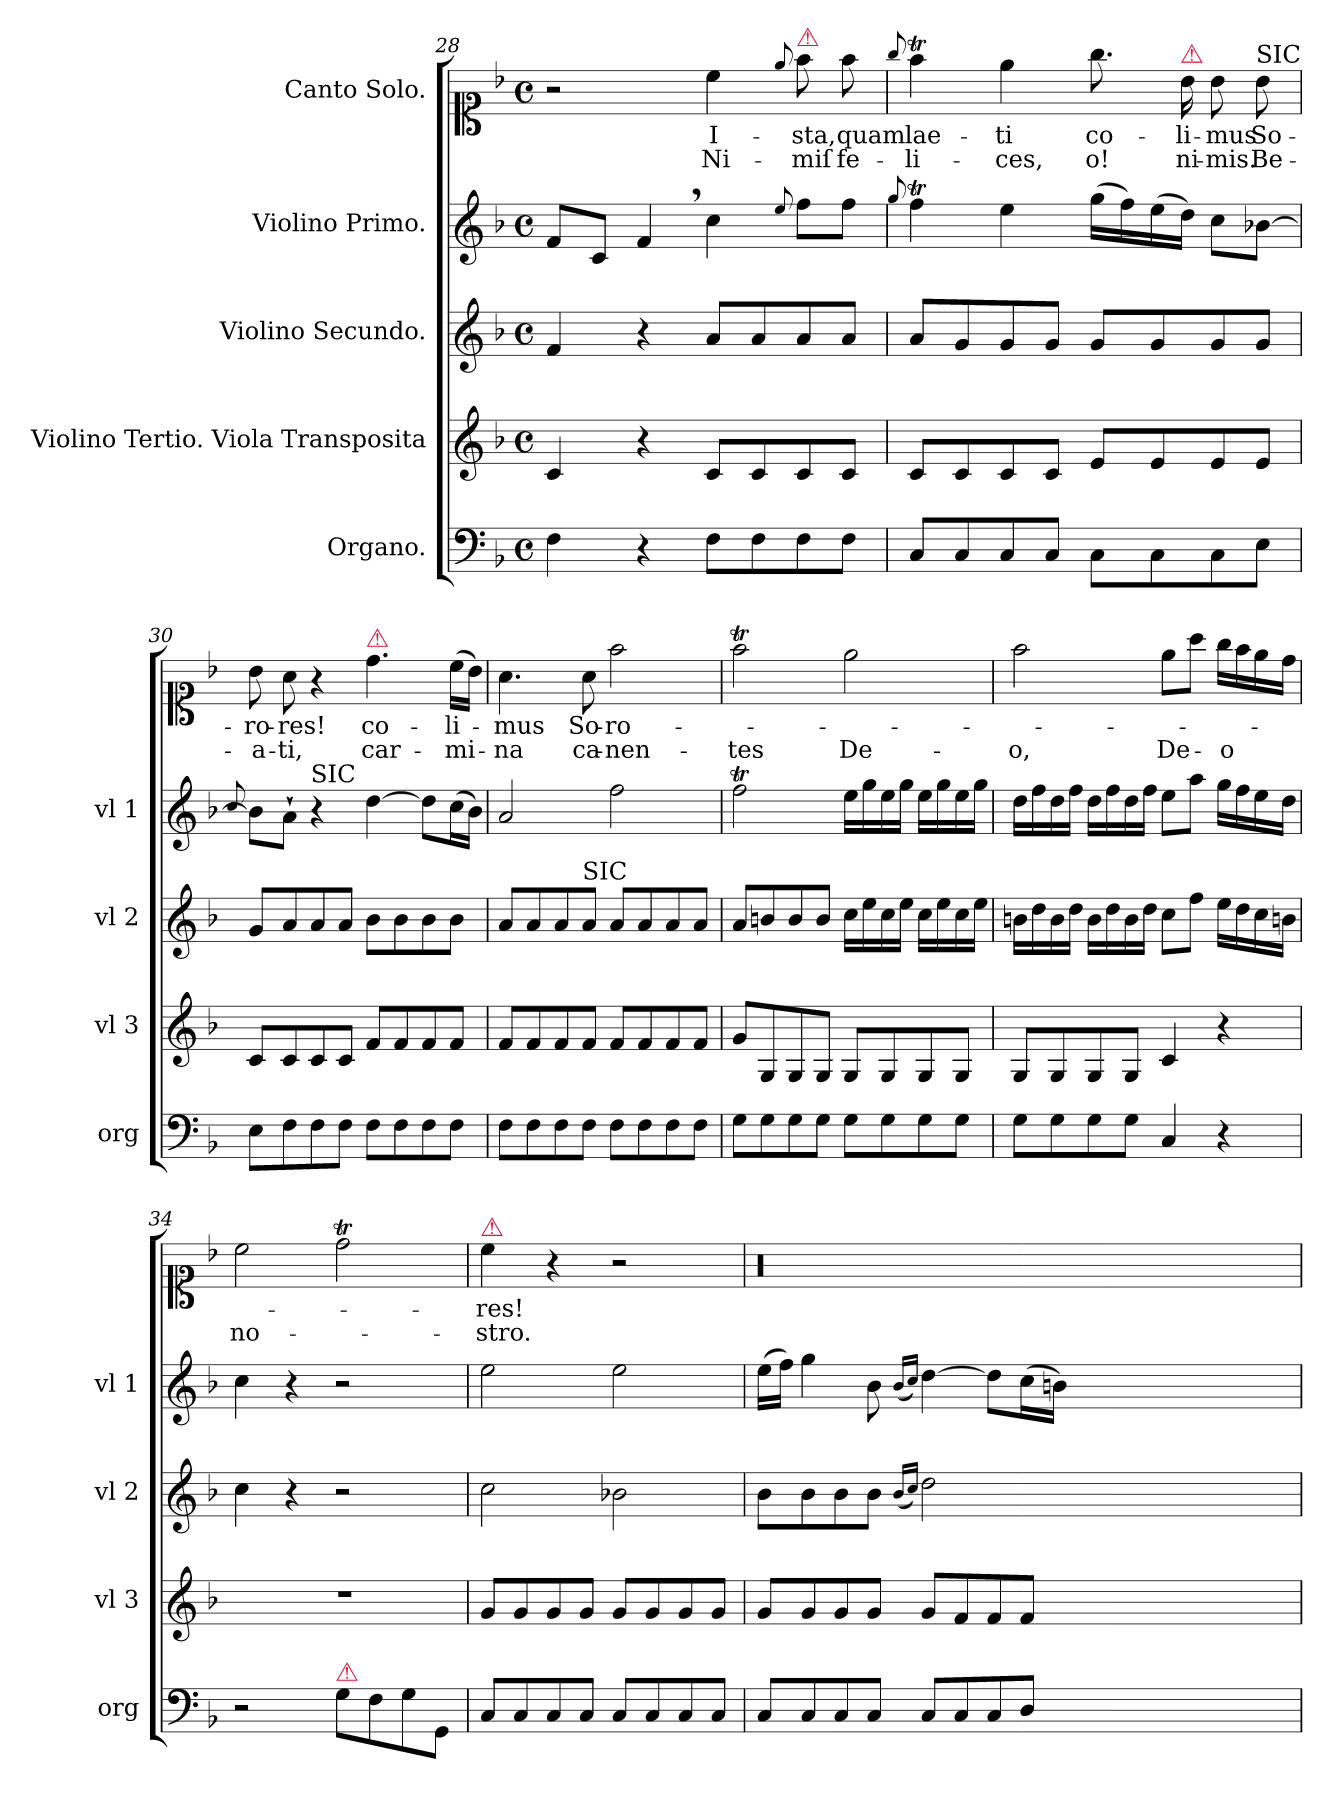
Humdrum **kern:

**kern	**dynam	**kern	**dynam	**kern	**dynam	**kern	**dynam	**kern	**text	**text
*part5	*part5	*part4	*part4	*part3	*part3	*part2	*part2	*part1	*part1	*part1
*staff5	*staff5	*staff4	*staff4	*staff3	*staff3	*staff2	*staff2	*staff1	*staff1	*staff1
*I"Organo.	*	*I"Violino Tertio. Viola Transposita	*	*I"Violino Secundo.	*	*I"Violino Primo.	*	*I"Canto Solo.	*	*
*I'org	*	*I'vl 3	*	*I'vl 2	*	*I'vl 1	*	*	*	*
*clefF4	*	*clefG2	*	*clefG2	*	*clefG2	*	*clefC1	*	*
*k[b-]	*	*k[b-]	*	*k[b-]	*	*k[b-]	*	*k[b-]	*	*
*M4/4	*	*M4/4	*	*M4/4	*	*M4/4	*	*M4/4	*	*
*met(c)	*	*met(c)	*	*met(c)	*	*met(c)	*	*met(c)	*	*
=28	=28	=28	=28	=28	=28	=28	=28	=28	=28	=28
4F\	.	4c/	.	4f/	.	8f/L	.	2r	.	.
.	.	.	.	.	.	8c/J	.	.	.	.
4r	.	4r	.	4r	.	4f,/	.	.	.	.
8F\L	piano	8c/L	piano	8a/L	piano	4cc\	piano	4cc\	I-	Ni-
8F\	.	8c/	.	8a/	.	.	.	.	.	.
.	.	.	.	.	.	8qqee/	.	8qqee/	.	.
!	!	!	!	!	!	!	!	!LO:TX:a:color=crimson:t=⚠	!	!
8F\	.	8c/	.	8a/	.	8ff\L	.	8ff\	-sta,	-miſ
8F\J	.	8c/J	.	8a/J	.	8ff\J	.	8ff\	quam	fe-
=29	=29	=29	=29	=29	=29	=29	=29	=29	=29	=29
.	.	.	.	.	.	8qqgg/	.	8qqgg/	.	.
8C/L	.	8c/L	.	8a/L	.	4ffT\	.	4ffT\	lae-	-li-
8C/	.	8c/	.	8g/	.	.	.	.	.	.
8C/	.	8c/	.	8g/	.	4ee\	.	4ee\	-ti	-ces,
8C/J	.	8c/J	.	8g/J	.	.	.	.	.	.
8C\L	.	8e/L	.	8g/L	.	(16gg\LL	.	8.gg\	co-	o!
.	.	.	.	.	.	16ff\)	.	.	.	.
8C\	.	8e/	.	8g/	.	(16ee\	.	.	.	.
!	!	!	!	!	!	!	!	!LO:TX:a:color=crimson:t=⚠	!	!
.	.	.	.	.	.	16dd\JJ)	.	16b-\	-li-	ni-
8C\	.	8e/	.	8g/	.	8cc\L	.	8b-\	-mus	-mis.
!	!	!	!	!	!	!	!	!LO:TX:a:t=SIC	!	!
8E\J	.	8e/J	.	8g/J	.	[8b-X\J	.	8b-\	So-	Be-
=30	=30	=30	=30	=30	=30	=30	=30	=30	=30	=30
.	.	.	.	.	.	8qqcc/	.	.	.	.
8E\L	.	8c/L	.	8g/L	.	8b-\L]	.	8b-\	-ro-	-a-
8F\	.	8c/	.	8a/	.	8a`\J	.	8a\	-res!	-ti,
!	!	!	!	!	!	!LO:TX:a:t=SIC	!	!	!	!
8F\	.	8c/	.	8a/	.	4r	.	4r	.	.
8F\J	.	8c/J	.	8a/J	.	.	.	.	.	.
!	!	!	!	!	!	!	!	!LO:TX:a:color=crimson:t=⚠	!	!
8F\L	.	8f/L	.	8b-\L	.	[4dd\	.	4.dd\	co-	car-
8F\	.	8f/	.	8b-\	.	.	.	.	.	.
8F\	.	8f/	.	8b-\	.	8dd\L]	.	.	.	.
8F\J	.	8f/J	.	8b-\J	.	(16cc\L	.	(16cc\LL	-li-	-mi-
.	.	.	.	.	.	16b-\JJ)	.	16b-\JJ)	.	.
=31	=31	=31	=31	=31	=31	=31	=31	=31	=31	=31
8F\L	.	8f/L	.	8a/L	.	2a/	.	4.a\	-mus	-na
8F\	.	8f/	.	8a/	.	.	.	.	.	.
8F\	.	8f/	.	8a/	.	.	.	.	.	.
!	!	!	!	!LO:TX:a:t=SIC	!	!	!	!	!	!
8F\J	.	8f/J	.	8a/J	.	.	.	8a\	So-	ca-
8F\L	.	8f/L	.	8a/L	.	2ff\	.	2ff\	-ro-	-nen-
8F\	.	8f/	.	8a/	.	.	.	.	.	.
8F\	.	8f/	.	8a/	.	.	.	.	.	.
8F\J	.	8f/J	.	8a/J	.	.	.	.	.	.
=32	=32	=32	=32	=32	=32	=32	=32	=32	=32	=32
8G\L	.	8g/L	.	8a/L	.	2ffT\	.	2ffT\	.	-tes
8G\	.	8G/	.	8bn/	.	.	.	.	.	.
8G\	.	8G/	.	8b/	.	.	.	.	.	.
8G\J	.	8G/J	.	8b/J	.	.	.	.	.	.
8G\L	.	8G/L	.	16cc\LL	.	16ee\LL	.	2ee\	.	De-
.	.	.	.	16ee\	.	16gg\	.	.	.	.
8G\	.	8G/	.	16cc\	.	16ee\	.	.	.	.
.	.	.	.	16ee\JJ	.	16gg\JJ	.	.	.	.
8G\	.	8G/	.	16cc\LL	.	16ee\LL	.	.	.	.
.	.	.	.	16ee\	.	16gg\	.	.	.	.
8G\J	.	8G/J	.	16cc\	.	16ee\	.	.	.	.
.	.	.	.	16ee\JJ	.	16gg\JJ	.	.	.	.
=33	=33	=33	=33	=33	=33	=33	=33	=33	=33	=33
8G\L	.	8G/L	.	16bn\LL	.	16dd\LL	.	2ff\	.	-o,
.	.	.	.	16dd\	.	16ff\	.	.	.	.
8G\	.	8G/	.	16b\	.	16dd\	.	.	.	.
.	.	.	.	16dd\JJ	.	16ff\JJ	.	.	.	.
8G\	.	8G/	.	16b\LL	.	16dd\LL	.	.	.	.
.	.	.	.	16dd\	.	16ff\	.	.	.	.
8G\J	.	8G/J	.	16b\	.	16dd\	.	.	.	.
.	.	.	.	16dd\JJ	.	16ff\JJ	.	.	.	.
4C/	.	4c/	.	8cc\L	.	8ee\L	.	8ee\L	.	De-
.	.	.	.	8ff\J	.	8aa\J	.	8aa\J	.	.
4r	.	4r	.	16ee\LL	.	16gg\LL	.	16gg\LL	.	-o
.	.	.	.	16dd\	.	16ff\	.	16ff\	.	.
.	.	.	.	16cc\	.	16ee\	.	16ee\	.	.
.	.	.	.	16bn\JJ	.	16dd\JJ	.	16dd\JJ	.	.
=34	=34	=34	=34	=34	=34	=34	=34	=34	=34	=34
2r	.	1r	.	4cc\	.	4cc\	.	2cc\	.	no-
.	.	.	.	4r	.	4r	.	.	.	.
!LO:TX:a:color=crimson:t=⚠	!	!	!	!	!	!	!	!	!	!
8G\L	.	.	.	2r	.	2r	.	2ddT\	.	.
8F\	.	.	.	.	.	.	.	.	.	.
8G\	.	.	.	.	.	.	.	.	.	.
8GG/J	.	.	.	.	.	.	.	.	.	.
=35	=35	=35	=35	=35	=35	=35	=35	=35	=35	=35
!	!	!	!	!	!	!	!	!LO:TX:a:color=crimson:t=⚠	!	!
8C/L	forte	8g/L	fort	2cc\	fort	2ee\	forte	4cc\	-res!	-stro.
8C/	.	8g/	.	.	.	.	.	.	.	.
8C/	.	8g/	.	.	.	.	.	4r	.	.
8C/J	.	8g/J	.	.	.	.	.	.	.	.
8C/L	.	8g/L	.	2b-X\	.	2ee\	.	2r	.	.
8C/	.	8g/	.	.	.	.	.	.	.	.
8C/	.	8g/	.	.	.	.	.	.	.	.
8C/J	.	8g/J	.	.	.	.	.	.	.	.
=36	=36	=36	=36	=36	=36	=36	=36	=36	=36	=36
8C/L	.	8g/L	.	8b-\L	.	(16ee\LL	.	00r	.	.
.	.	.	.	.	.	16ff\JJ)	.	.	.	.
8C/	.	8g/	.	8b-\	.	4gg\	.	.	.	.
8C/	.	8g/	.	8b-\	.	.	.	.	.	.
8C/J	.	8g/J	.	8b-\J	.	8b-\	.	.	.	.
.	.	.	.	(16qqb-/LL	.	(16qqb-/LL	.	.	.	.
.	.	.	.	16qqcc/JJ)	.	16qqcc/JJ)	.	.	.	.
8C/L	.	8g/L	.	2dd\	.	[4dd\	.	.	.	.
8C/	.	8f/	.	.	.	.	.	.	.	.
8C/	.	8f/	.	.	.	8dd\L]	.	.	.	.
8D/J	.	8f/J	.	.	.	(16cc\L	.	.	.	.
.	.	.	.	.	.	16bn\JJ)	.	.	.	.
0.ryy	.	0.ryy	.	0.ryy	.	0.ryy	.	.	.	.
=	=	=	=	=	=	=	=	=	=	=
*-	*-	*-	*-	*-	*-	*-	*-	*-	*-	*-
